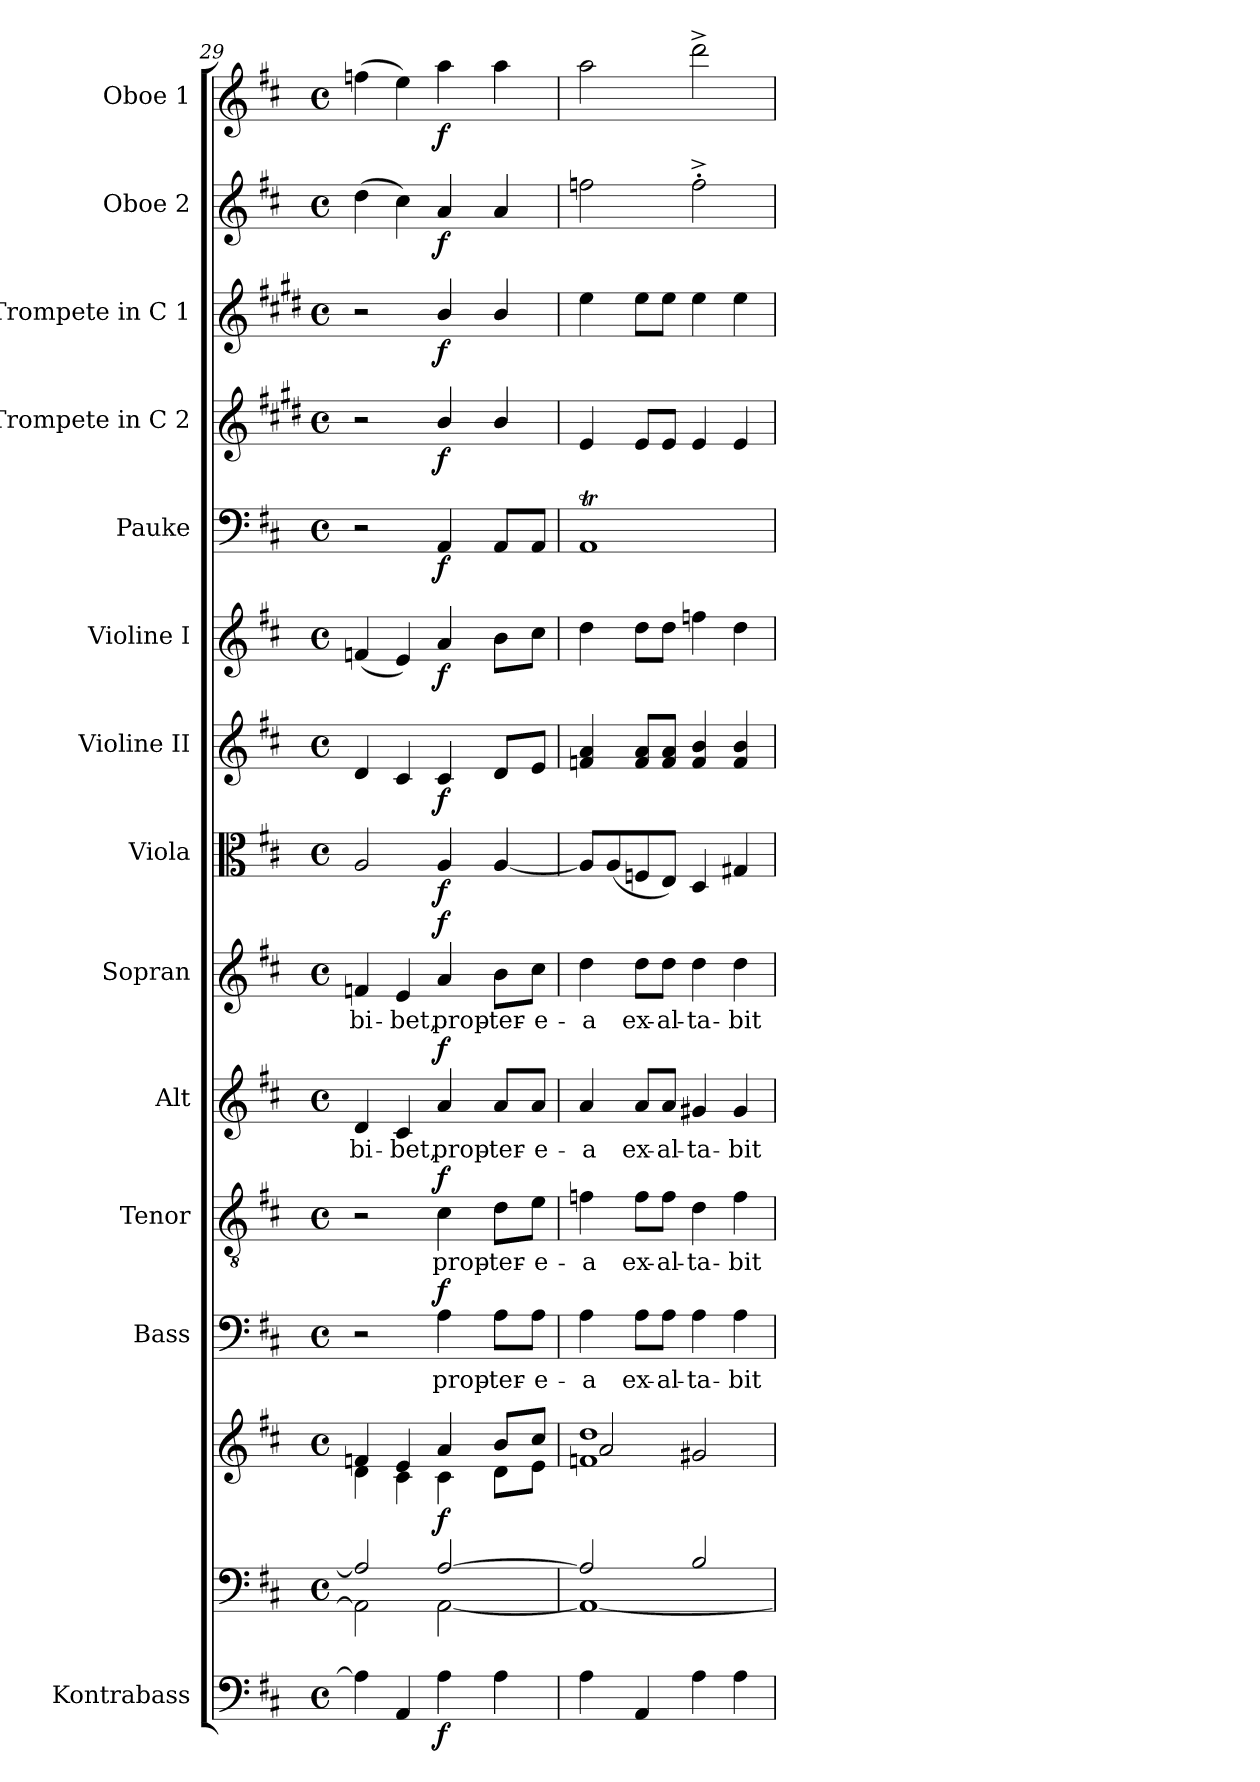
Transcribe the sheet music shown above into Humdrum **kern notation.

**kern	**dynam	**kern	**kern	**dynam	**kern	**text	**dynam	**kern	**text	**dynam	**kern	**text	**dynam	**kern	**text	**dynam	**kern	**dynam	**kern	**dynam	**kern	**dynam	**kern	**dynam	**kern	**dynam	**kern	**dynam	**kern	**dynam	**kern	**dynam
*part14	*part14	*part13	*part13	*part13	*part12	*part12	*part12	*part11	*part11	*part11	*part10	*part10	*part10	*part9	*part9	*part9	*part8	*part8	*part7	*part7	*part6	*part6	*part5	*part5	*part4	*part4	*part3	*part3	*part2	*part2	*part1	*part1
*staff15	*staff15	*staff14	*staff13	*staff13/14	*staff12	*staff12	*staff12	*staff11	*staff11	*staff11	*staff10	*staff10	*staff10	*staff9	*staff9	*staff9	*staff8	*staff8	*staff7	*staff7	*staff6	*staff6	*staff5	*staff5	*staff4	*staff4	*staff3	*staff3	*staff2	*staff2	*staff1	*staff1
*I"Kontrabass	*	*	*	*	*I"Bass	*	*	*I"Tenor	*	*	*I"Alt	*	*	*I"Sopran	*	*	*I"Viola	*	*I"Violine II	*	*I"Violine I	*	*I"Pauke	*	*I"Trompete in C 2	*	*I"Trompete in C 1	*	*I"Oboe 2	*	*I"Oboe 1	*
*I'Kb.	*	*	*	*	*I'B	*	*	*I'T	*	*	*I'A	*	*	*I'S	*	*	*I'Vla.	*	*I'Vl. II	*	*I'Vl. I	*	*I'Pk.	*	*	*	*	*	*I'Ob. 2	*	*I'Ob. 1	*
*clefF4	*	*clefF4	*clefG2	*	*clefF4	*	*	*clefGv2	*	*	*clefG2	*	*	*clefG2	*	*	*clefC3	*	*clefG2	*	*clefG2	*	*clefF4	*	*clefG2	*	*clefG2	*	*clefG2	*	*clefG2	*
*ITrd7c12	*	*	*	*	*	*	*	*	*	*	*	*	*	*	*	*	*	*	*	*	*	*	*	*	*ITrd1c2	*	*ITrd1c2	*	*	*	*	*
*k[f#c#]	*	*k[f#c#]	*k[f#c#]	*	*k[f#c#]	*	*	*k[f#c#]	*	*	*k[f#c#]	*	*	*k[f#c#]	*	*	*k[f#c#]	*	*k[f#c#]	*	*k[f#c#]	*	*k[f#c#]	*	*k[f#c#]	*	*k[f#c#]	*	*k[f#c#]	*	*k[f#c#]	*
*D:	*	*D:	*D:	*	*D:	*	*	*D:	*	*	*D:	*	*	*D:	*	*	*D:	*	*D:	*	*D:	*	*D:	*	*D:	*	*D:	*	*D:	*	*D:	*
*M4/4	*	*M4/4	*M4/4	*	*M4/4	*	*	*M4/4	*	*	*M4/4	*	*	*M4/4	*	*	*M4/4	*	*M4/4	*	*M4/4	*	*M4/4	*	*M4/4	*	*M4/4	*	*M4/4	*	*M4/4	*
*met(c)	*	*met(c)	*met(c)	*	*met(c)	*	*	*met(c)	*	*	*met(c)	*	*	*met(c)	*	*	*met(c)	*	*met(c)	*	*met(c)	*	*met(c)	*	*met(c)	*	*met(c)	*	*met(c)	*	*met(c)	*
=29	=29	=29	=29	=29	=29	=29	=29	=29	=29	=29	=29	=29	=29	=29	=29	=29	=29	=29	=29	=29	=29	=29	=29	=29	=29	=29	=29	=29	=29	=29	=29	=29
*	*	*^	*^	*	*	*	*	*	*	*	*	*	*	*	*	*	*	*	*	*	*	*	*	*	*	*	*	*	*	*	*	*
!	!	!	!	!	!	!	!	!	!	!	!	!	!	!LO:LY:b	!	!	!LO:LY:b	!	!	!	!	!	!	!	!	!	!	!	!	!	!	!	!	!
4AA\]	.	2A/]	2AA\]	4fn/	4d\	.	2r	.	.	2r	.	.	4d/	bi-	.	4fn/	bi-	.	2A/	.	4d/	.	(<4fn/	.	2r	.	2r	.	2r	.	(>4dd\	.	(>4ffn\	.
!	!	!	!	!	!	!	!	!	!	!	!	!	!	!LO:LY:b	!	!	!LO:LY:b	!	!	!	!	!	!	!	!	!	!	!	!	!	!	!	!	!
4AAA/	.	.	.	4e/	4c#\	.	.	.	.	.	.	.	4c#/	-bet,	.	4e/	-bet,	.	.	.	4c#/	.	4e/)	.	.	.	.	.	.	.	4cc#\)	.	4ee\)	.
!	!LO:DY:b	!	!	!	!	!LO:DY:b	!	!LO:LY:b	!LO:DY:a	!	!LO:LY:b	!LO:DY:a	!	!LO:LY:b	!LO:DY:a	!	!LO:LY:b	!LO:DY:a	!	!LO:DY:b	!	!LO:DY:b	!	!LO:DY:b	!	!LO:DY:b	!	!LO:DY:b	!	!LO:DY:b	!	!LO:DY:b	!	!LO:DY:b
4AA\	f	[>2A/	[<2AA\	4a/	4c#\	f	4A\	prop-	f	4c#\	prop-	f	4a/	prop-	f	4a/	prop-	f	4A/	f	4c#/	f	4a/	f	4AA/	f	4a/	f	4a/	f	4a/	f	4aa\	f
!	!	!	!	!	!	!	!	!LO:LY:b	!	!	!LO:LY:b	!	!	!LO:LY:b	!	!	!LO:LY:b	!	!	!	!	!	!	!	!	!	!	!	!	!	!	!	!	!
4AA\	.	.	.	8b/L	8d\L	.	8A\L	-ter-	.	8d\L	-ter-	.	8a/L	-ter-	.	8b\L	-ter-	.	[4A/	.	8d/L	.	8b\L	.	8AA/L	.	4a/	.	4a/	.	4a/	.	4aa\	.
!	!	!	!	!	!	!	!	!LO:LY:b	!	!	!LO:LY:b	!	!	!LO:LY:b	!	!	!LO:LY:b	!	!	!	!	!	!	!	!	!	!	!	!	!	!	!	!	!
.	.	.	.	8cc#/J	8e\J	.	8A\J	-e-	.	8e\J	-e-	.	8a/J	-e-	.	8cc#\J	-e-	.	.	.	8e/J	.	8cc#\J	.	8AA/J	.	.	.	.	.	.	.	.	.
!!LO:PB:g=z
=30	=30	=30	=30	=30	=30	=30	=30	=30	=30	=30	=30	=30	=30	=30	=30	=30	=30	=30	=30	=30	=30	=30	=30	=30	=30	=30	=30	=30	=30	=30	=30	=30	=30	=30
!	!	!	!	!	!	!	!	!LO:LY:b	!	!	!LO:LY:b	!	!	!LO:LY:b	!	!	!LO:LY:b	!	!	!	!	!	!	!	!	!	!	!	!	!	!	!	!	!
4AA\	.	2A/]	1AA_	1fn 1dd	2a/	.	4A\	-a	.	4fn\	-a	.	4a/	-a	.	4dd\	-a	.	8A/L]	.	4fn/ 4a/	.	4dd\	.	1AAT	.	4d/	.	4dd\	.	2ffn\	.	2aa\	.
.	.	.	.	.	.	.	.	.	.	.	.	.	.	.	.	.	.	.	(<8A/	.	.	.	.	.	.	.	.	.	.	.	.	.	.	.
!	!	!	!	!	!	!	!	!LO:LY:b	!	!	!LO:LY:b	!	!	!LO:LY:b	!	!	!LO:LY:b	!	!	!	!	!	!	!	!	!	!	!	!	!	!	!	!	!
4AAA/	.	.	.	.	.	.	8A\L	ex-	.	8f\L	ex-	.	8a/L	ex-	.	8dd\L	ex-	.	8Fn/	.	8f/ 8a/L	.	8dd\L	.	.	.	8d/L	.	8dd\L	.	.	.	.	.
!	!	!	!	!	!	!	!	!LO:LY:b	!	!	!LO:LY:b	!	!	!LO:LY:b	!	!	!LO:LY:b	!	!	!	!	!	!	!	!	!	!	!	!	!	!	!	!	!
.	.	.	.	.	.	.	8A\J	-al-	.	8f\J	-al-	.	8a/J	-al-	.	8dd\J	-al-	.	8E/J)	.	8f/ 8a/J	.	8dd\J	.	.	.	8d/J	.	8dd\J	.	.	.	.	.
!	!	!	!	!	!	!	!	!LO:LY:b	!	!	!LO:LY:b	!	!	!LO:LY:b	!	!	!LO:LY:b	!	!	!	!	!	!	!	!	!	!	!	!	!	!	!	!	!
4AA\	.	2B/	.	.	2g#X/	.	4A\	-ta-	.	4d\	-ta-	.	4g#X/	-ta-	.	4dd\	-ta-	.	4D/	.	4f/ 4b/	.	4ffn\	.	.	.	4d/	.	4dd\	.	2ff^>'>\	.	2ddd^>\	.
!	!	!	!	!	!	!	!	!LO:LY:b	!	!	!LO:LY:b	!	!	!LO:LY:b	!	!	!LO:LY:b	!	!	!	!	!	!	!	!	!	!	!	!	!	!	!	!	!
4AA\	.	.	.	.	.	.	4A\	-bit	.	4f\	-bit	.	4g#/	-bit	.	4dd\	-bit	.	4G#X/	.	4f/ 4b/	.	4dd\	.	.	.	4d/	.	4dd\	.	.	.	.	.
*	*	*v	*v	*	*	*	*	*	*	*	*	*	*	*	*	*	*	*	*	*	*	*	*	*	*	*	*	*	*	*	*	*	*	*
*	*	*	*v	*v	*	*	*	*	*	*	*	*	*	*	*	*	*	*	*	*	*	*	*	*	*	*	*	*	*	*	*	*	*
=	=	=	=	=	=	=	=	=	=	=	=	=	=	=	=	=	=	=	=	=	=	=	=	=	=	=	=	=	=	=	=	=
*-	*-	*-	*-	*-	*-	*-	*-	*-	*-	*-	*-	*-	*-	*-	*-	*-	*-	*-	*-	*-	*-	*-	*-	*-	*-	*-	*-	*-	*-	*-	*-	*-
